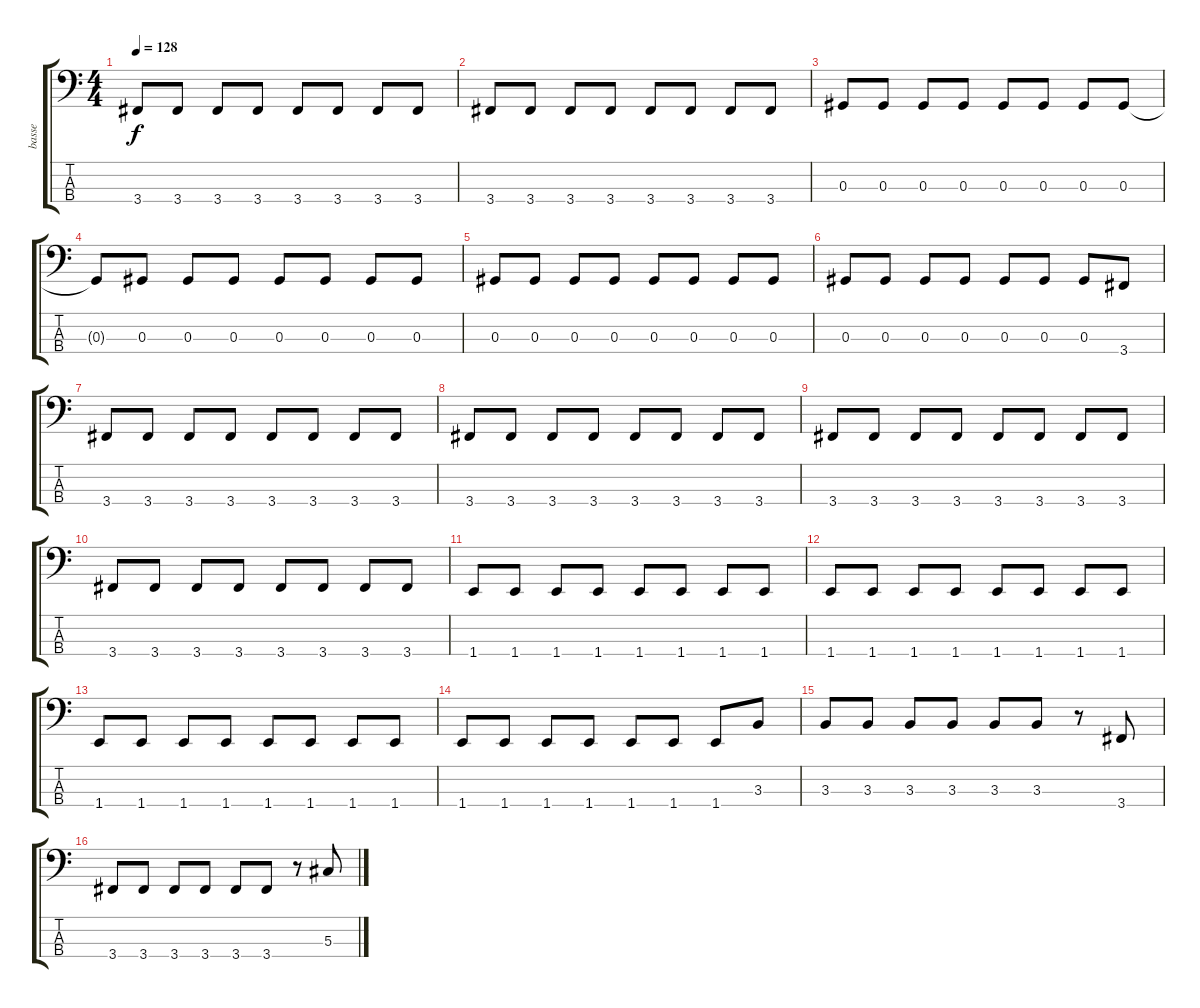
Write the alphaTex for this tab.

\track ("basse" "basse") {instrument electricbasspick}
\staff {score tabs}
\tuning (Gb2 Db2 Ab1 Eb1) {hide}
\ts (4 4)
\tempo 128
\clef f4
\ks c
3.4.8{dy f} 3.4.8 3.4.8 3.4.8 3.4.8 3.4.8 3.4.8 3.4.8 |
3.4.8 3.4.8 3.4.8 3.4.8 3.4.8 3.4.8 3.4.8 3.4.8 |
0.3.8 0.3.8 0.3.8 0.3.8 0.3.8 0.3.8 0.3.8 0.3.8 |
0.3{t}.8 0.3.8 0.3.8 0.3.8 0.3.8 0.3.8 0.3.8 0.3.8 |
0.3.8 0.3.8 0.3.8 0.3.8 0.3.8 0.3.8 0.3.8 0.3.8 |
0.3.8 0.3.8 0.3.8 0.3.8 0.3.8 0.3.8 0.3.8 3.4.8 |
3.4.8 3.4.8 3.4.8 3.4.8 3.4.8 3.4.8 3.4.8 3.4.8 |
3.4.8 3.4.8 3.4.8 3.4.8 3.4.8 3.4.8 3.4.8 3.4.8 |
3.4.8 3.4.8 3.4.8 3.4.8 3.4.8 3.4.8 3.4.8 3.4.8 |
3.4.8 3.4.8 3.4.8 3.4.8 3.4.8 3.4.8 3.4.8 3.4.8 |
1.4.8 1.4.8 1.4.8 1.4.8 1.4.8 1.4.8 1.4.8 1.4.8 |
1.4.8 1.4.8 1.4.8 1.4.8 1.4.8 1.4.8 1.4.8 1.4.8 |
1.4.8 1.4.8 1.4.8 1.4.8 1.4.8 1.4.8 1.4.8 1.4.8 |
1.4.8 1.4.8 1.4.8 1.4.8 1.4.8 1.4.8 1.4.8 3.3.8 |
3.3.8 3.3.8 3.3.8 3.3.8 3.3.8 3.3.8 r.8 3.4.8 |
3.4.8 3.4.8 3.4.8 3.4.8 3.4.8 3.4.8 r.8 5.3.8
